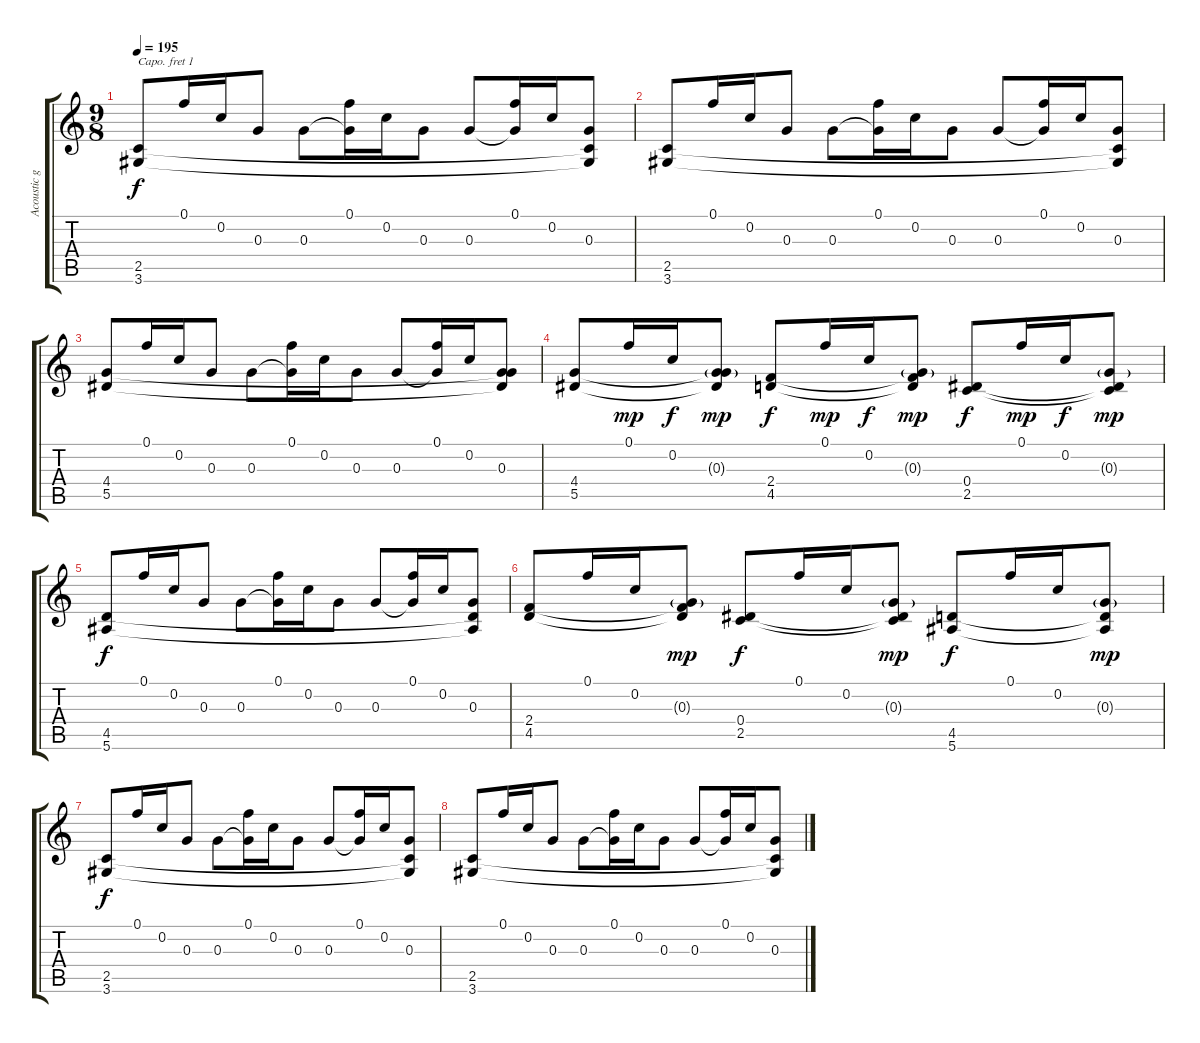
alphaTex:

\track ("Acoustic guitar" "Acoustic g") {instrument acousticguitarsteel}
\staff {score tabs}
\capo 1
\tuning (E4 B3 Gb3 D3 A2 E2) {hide}
\ts (9 8)
\tempo 195
\clef g2
\ks c
(2.5 3.6).8{dy f} 0.1.16 0.2.16 0.3.8 0.3.8 (0.1 0.3{t}).16 0.2.16 0.3.8 0.3.8 (0.1 0.3{t}).16 0.2.16 (0.3 2.5{t} 3.6{t}).8 |
(2.5 3.6).8 0.1.16 0.2.16 0.3.8 0.3.8 (0.1 0.3{t}).16 0.2.16 0.3.8 0.3.8 (0.1 0.3{t}).16 0.2.16 (0.3 2.5{t} 3.6{t}).8 |
(4.4 5.5).8 0.1.16 0.2.16 0.3.8 0.3.8 (0.1 0.3{t}).16 0.2.16 0.3.8 0.3.8 (0.1 0.3{t}).16 0.2.16 (0.3 4.4{t} 5.5{t}).8 |
(4.4 5.5).8 0.1.16{dy mp} 0.2.16{dy f} (0.3{g} 4.4{t} 5.5{t}).8{dy mp} (2.4 4.5).8{dy f} 0.1.16{dy mp} 0.2.16{dy f} (0.3{g} 2.4{t} 4.5{t}).8{dy mp} (0.4 2.5).8{dy f} 0.1.16{dy mp} 0.2.16{dy f} (0.3{g} 0.4{t} 2.5{t}).8{dy mp} |
(4.5 5.6).8{dy f} 0.1.16 0.2.16 0.3.8 0.3.8 (0.1 0.3{t}).16 0.2.16 0.3.8 0.3.8 (0.1 0.3{t}).16 0.2.16 (0.3 4.5{t} 5.6{t}).8 |
(2.4 4.5).8 0.1.16 0.2.16 (0.3{g} 2.4{t} 4.5{t}).8{dy mp} (0.4 2.5).8{dy f} 0.1.16 0.2.16 (0.3{g} 0.4{t} 2.5{t}).8{dy mp} (4.5 5.6).8{dy f} 0.1.16 0.2.16 (0.3{g} 4.5{t} 5.6{t}).8{dy mp} |
(2.5 3.6).8{dy f} 0.1.16 0.2.16 0.3.8 0.3.8 (0.1 0.3{t}).16 0.2.16 0.3.8 0.3.8 (0.1 0.3{t}).16 0.2.16 (0.3 2.5{t} 3.6{t}).8 |
(2.5 3.6).8 0.1.16 0.2.16 0.3.8 0.3.8 (0.1 0.3{t}).16 0.2.16 0.3.8 0.3.8 (0.1 0.3{t}).16 0.2.16 (0.3 2.5{t} 3.6{t}).8
